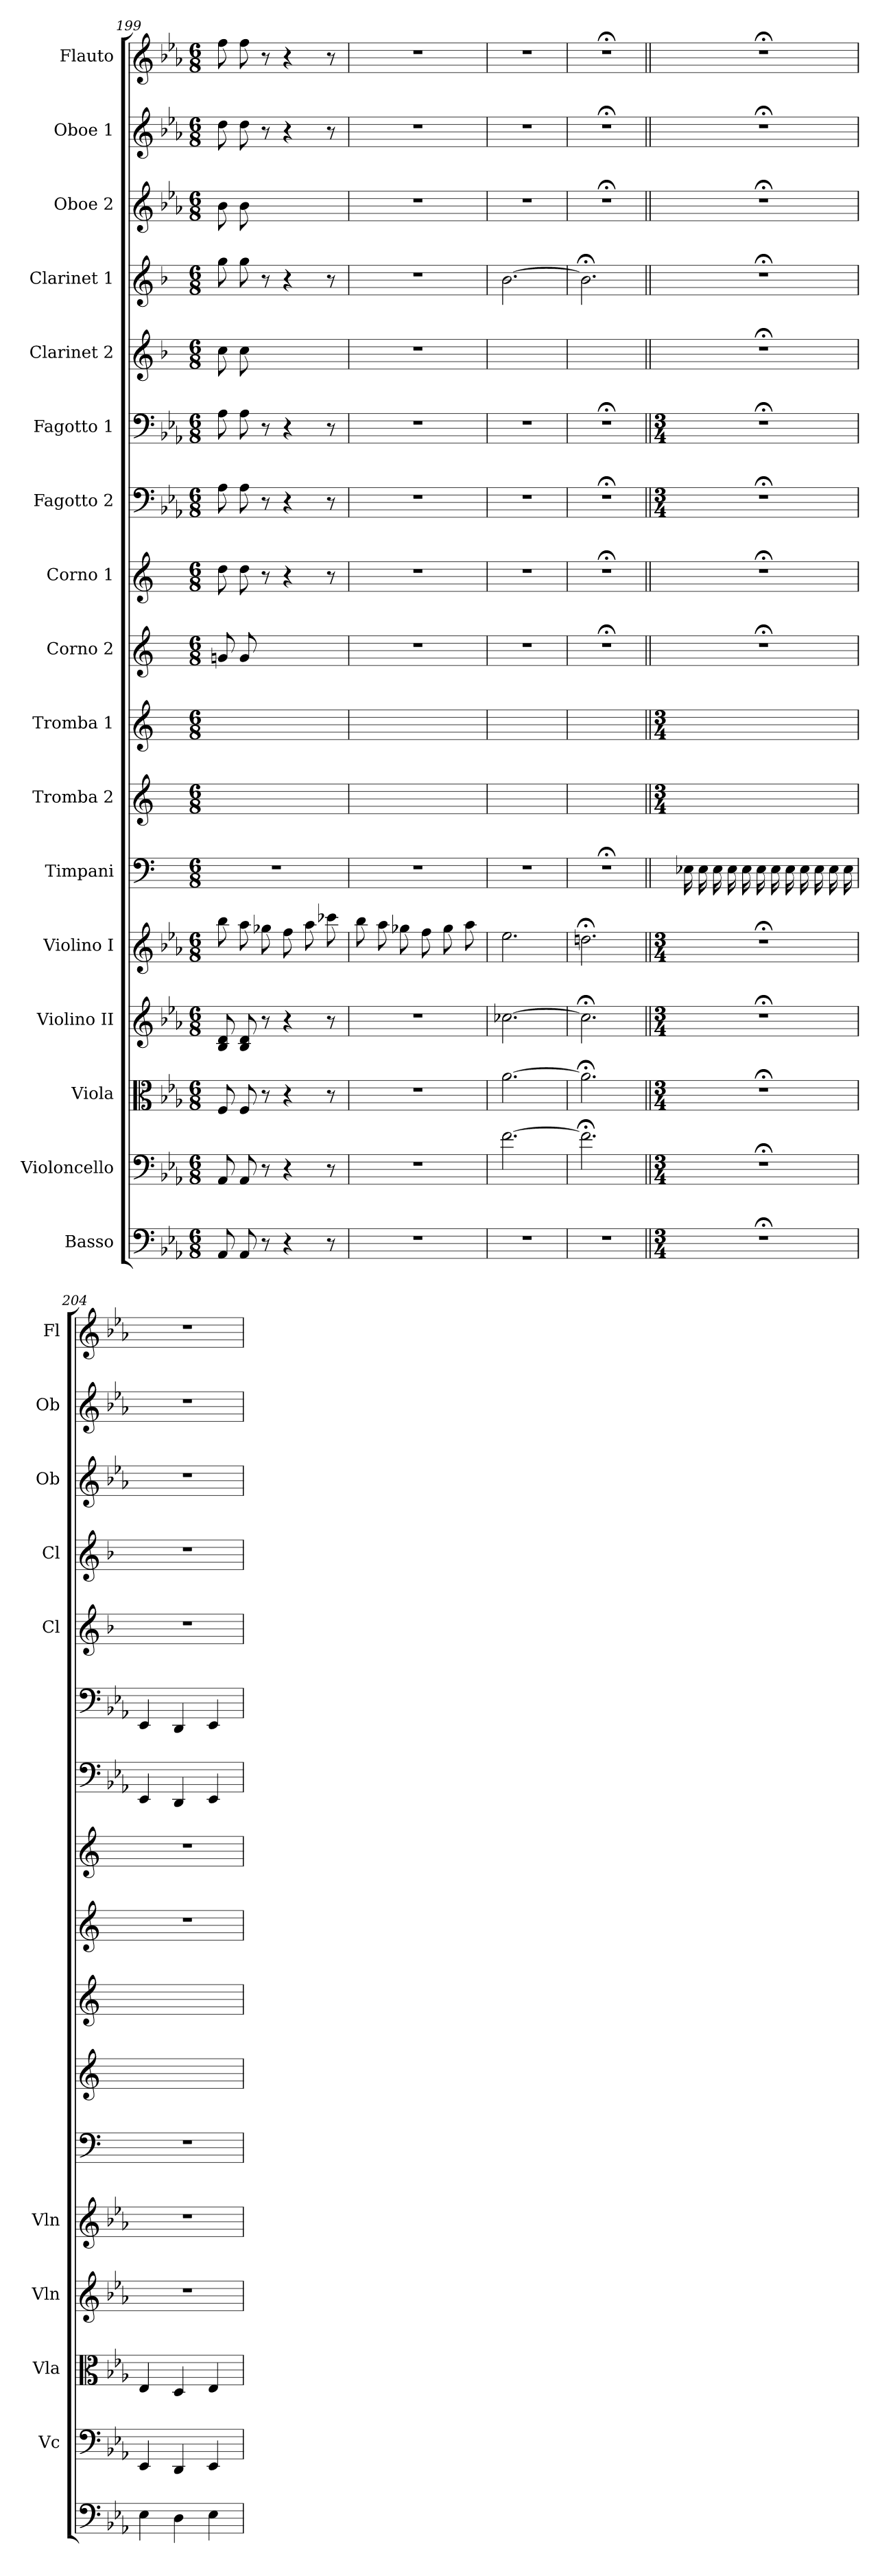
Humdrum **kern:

**kern	**kern	**kern	**kern	**kern	**kern	**kern	**kern	**kern	**kern	**kern	**kern	**kern	**kern	**kern	**kern	**kern
*part17	*part16	*part15	*part14	*part13	*part12	*part11	*part10	*part9	*part8	*part7	*part6	*part5	*part4	*part3	*part2	*part1
*staff17	*staff16	*staff15	*staff14	*staff13	*staff12	*staff11	*staff10	*staff9	*staff8	*staff7	*staff6	*staff5	*staff4	*staff3	*staff2	*staff1
*I"Basso	*I"Violoncello	*I"Viola	*I"Violino II	*I"Violino I	*I"Timpani	*I"Tromba 2	*I"Tromba 1	*I"Corno 2	*I"Corno 1	*I"Fagotto 2	*I"Fagotto 1	*I"Clarinet 2	*I"Clarinet 1	*I"Oboe 2	*I"Oboe 1	*I"Flauto
*	*I'Vc	*I'Vla	*I'Vln	*I'Vln	*	*	*	*	*	*	*	*I'Cl	*I'Cl	*I'Ob	*I'Ob	*I'Fl
*clefF4	*clefF4	*clefC3	*clefG2	*clefG2	*clefF4	*clefG2	*clefG2	*clefG2	*clefG2	*clefF4	*clefF4	*clefG2	*clefG2	*clefG2	*clefG2	*clefG2
*ITrd7c12	*	*	*	*	*	*ITrd-2c-3	*ITrd-2c-3	*ITrd5c9	*ITrd5c9	*	*	*ITrd1c2	*ITrd1c2	*	*	*
*k[b-e-a-]	*k[b-e-a-]	*k[b-e-a-]	*k[b-e-a-]	*k[b-e-a-]	*	*	*	*	*	*k[b-e-a-]	*k[b-e-a-]	*k[b-e-a-]	*k[b-e-a-]	*k[b-e-a-]	*k[b-e-a-]	*k[b-e-a-]
*M6/8	*M6/8	*M6/8	*M6/8	*M6/8	*M6/8	*M6/8	*M6/8	*M6/8	*M6/8	*M6/8	*M6/8	*M6/8	*M6/8	*M6/8	*M6/8	*M6/8
=199	=199	=199	=199	=199	=199	=199	=199	=199	=199	=199	=199	=199	=199	=199	=199	=199
8AAA-	8AA-	8F	8B- 8d	8bb-	2.r	2.ryy	2.ryy	8B-X	8f	8A-	8A-	8b-	8ff	8b-	8dd	8ff
8AAA-	8AA-	8F	8B- 8d	8aa-	.	.	.	8B-	8f	8A-	8A-	8b-	8ff	8b-	8dd	8ff
8r	8r	8r	8r	8gg-X	.	.	.	8ryy	8r	8r	8r	8ryy	8r	8ryy	8r	8r
4r	4r	4r	4r	8ff	.	.	.	4ryy	4r	4r	4r	4ryy	4r	4ryy	4r	4r
.	.	.	.	8aa-	.	.	.	.	.	.	.	.	.	.	.	.
8r	8r	8r	8r	8ccc-X	.	.	.	8ryy	8r	8r	8r	8ryy	8r	8ryy	8r	8r
=200	=200	=200	=200	=200	=200	=200	=200	=200	=200	=200	=200	=200	=200	=200	=200	=200
2.r	2.r	2.r	2.r	8bb-	2.r	2.ryy	2.ryy	2.r	2.r	2.r	2.r	2.r	2.r	2.r	2.r	2.r
.	.	.	.	8aa-	.	.	.	.	.	.	.	.	.	.	.	.
.	.	.	.	8gg-X	.	.	.	.	.	.	.	.	.	.	.	.
.	.	.	.	8ff	.	.	.	.	.	.	.	.	.	.	.	.
.	.	.	.	8gg-	.	.	.	.	.	.	.	.	.	.	.	.
.	.	.	.	8aa-	.	.	.	.	.	.	.	.	.	.	.	.
=201	=201	=201	=201	=201	=201	=201	=201	=201	=201	=201	=201	=201	=201	=201	=201	=201
2.r	[2.f	[2.a-	[2.cc-X	2.ee-	2.r	2.ryy	2.ryy	2.r	2.r	2.r	2.r	2.ryy	[2.a-	2.r	2.r	2.r
=202	=202	=202	=202	=202	=202	=202	=202	=202	=202	=202	=202	=202	=202	=202	=202	=202
2.r	2.f;<]	2.a-;<]	2.cc-;<]	2.ddn;<	2.r;<	2.ryy	2.ryy	2.r;<	2.r;<	2.r;<	2.r;<	2.ryy	2.a-;<]	2.r;<	2.r;<	2.r;<
=203||	=203||	=203||	=203||	=203||	=203||	=203||	=203||	=203||	=203||	=203||	=203||	=203||	=203||	=203||	=203||	=203||
*M3/4	*M3/4	*M3/4	*M3/4	*M3/4	*	*M3/4	*M3/4	*	*	*M3/4	*M3/4	*	*	*	*	*
2.r;<	2.r;<	2.r;<	2.r;<	2.r;<	16E-X	2.ryy	2.ryy	2.r;<	2.r;<	2.r;<	2.r;<	2.r;<	2.r;<	2.r;<	2.r;<	2.r;<
.	.	.	.	.	16E-	.	.	.	.	.	.	.	.	.	.	.
.	.	.	.	.	16E-	.	.	.	.	.	.	.	.	.	.	.
.	.	.	.	.	16E-	.	.	.	.	.	.	.	.	.	.	.
.	.	.	.	.	16E-	.	.	.	.	.	.	.	.	.	.	.
.	.	.	.	.	16E-	.	.	.	.	.	.	.	.	.	.	.
.	.	.	.	.	16E-	.	.	.	.	.	.	.	.	.	.	.
.	.	.	.	.	16E-	.	.	.	.	.	.	.	.	.	.	.
.	.	.	.	.	16E-	.	.	.	.	.	.	.	.	.	.	.
.	.	.	.	.	16E-	.	.	.	.	.	.	.	.	.	.	.
.	.	.	.	.	16E-	.	.	.	.	.	.	.	.	.	.	.
.	.	.	.	.	16E-	.	.	.	.	.	.	.	.	.	.	.
=204	=204	=204	=204	=204	=204	=204	=204	=204	=204	=204	=204	=204	=204	=204	=204	=204
4EE-	4EE-	4E-	2.r	2.r	2.r	2.ryy	2.ryy	2.r	2.r	4EE-	4EE-	2.r	2.r	2.r	2.r	2.r
4DD	4DD	4D	.	.	.	.	.	.	.	4DD	4DD	.	.	.	.	.
4EE-	4EE-	4E-	.	.	.	.	.	.	.	4EE-	4EE-	.	.	.	.	.
=	=	=	=	=	=	=	=	=	=	=	=	=	=	=	=	=
*-	*-	*-	*-	*-	*-	*-	*-	*-	*-	*-	*-	*-	*-	*-	*-	*-
